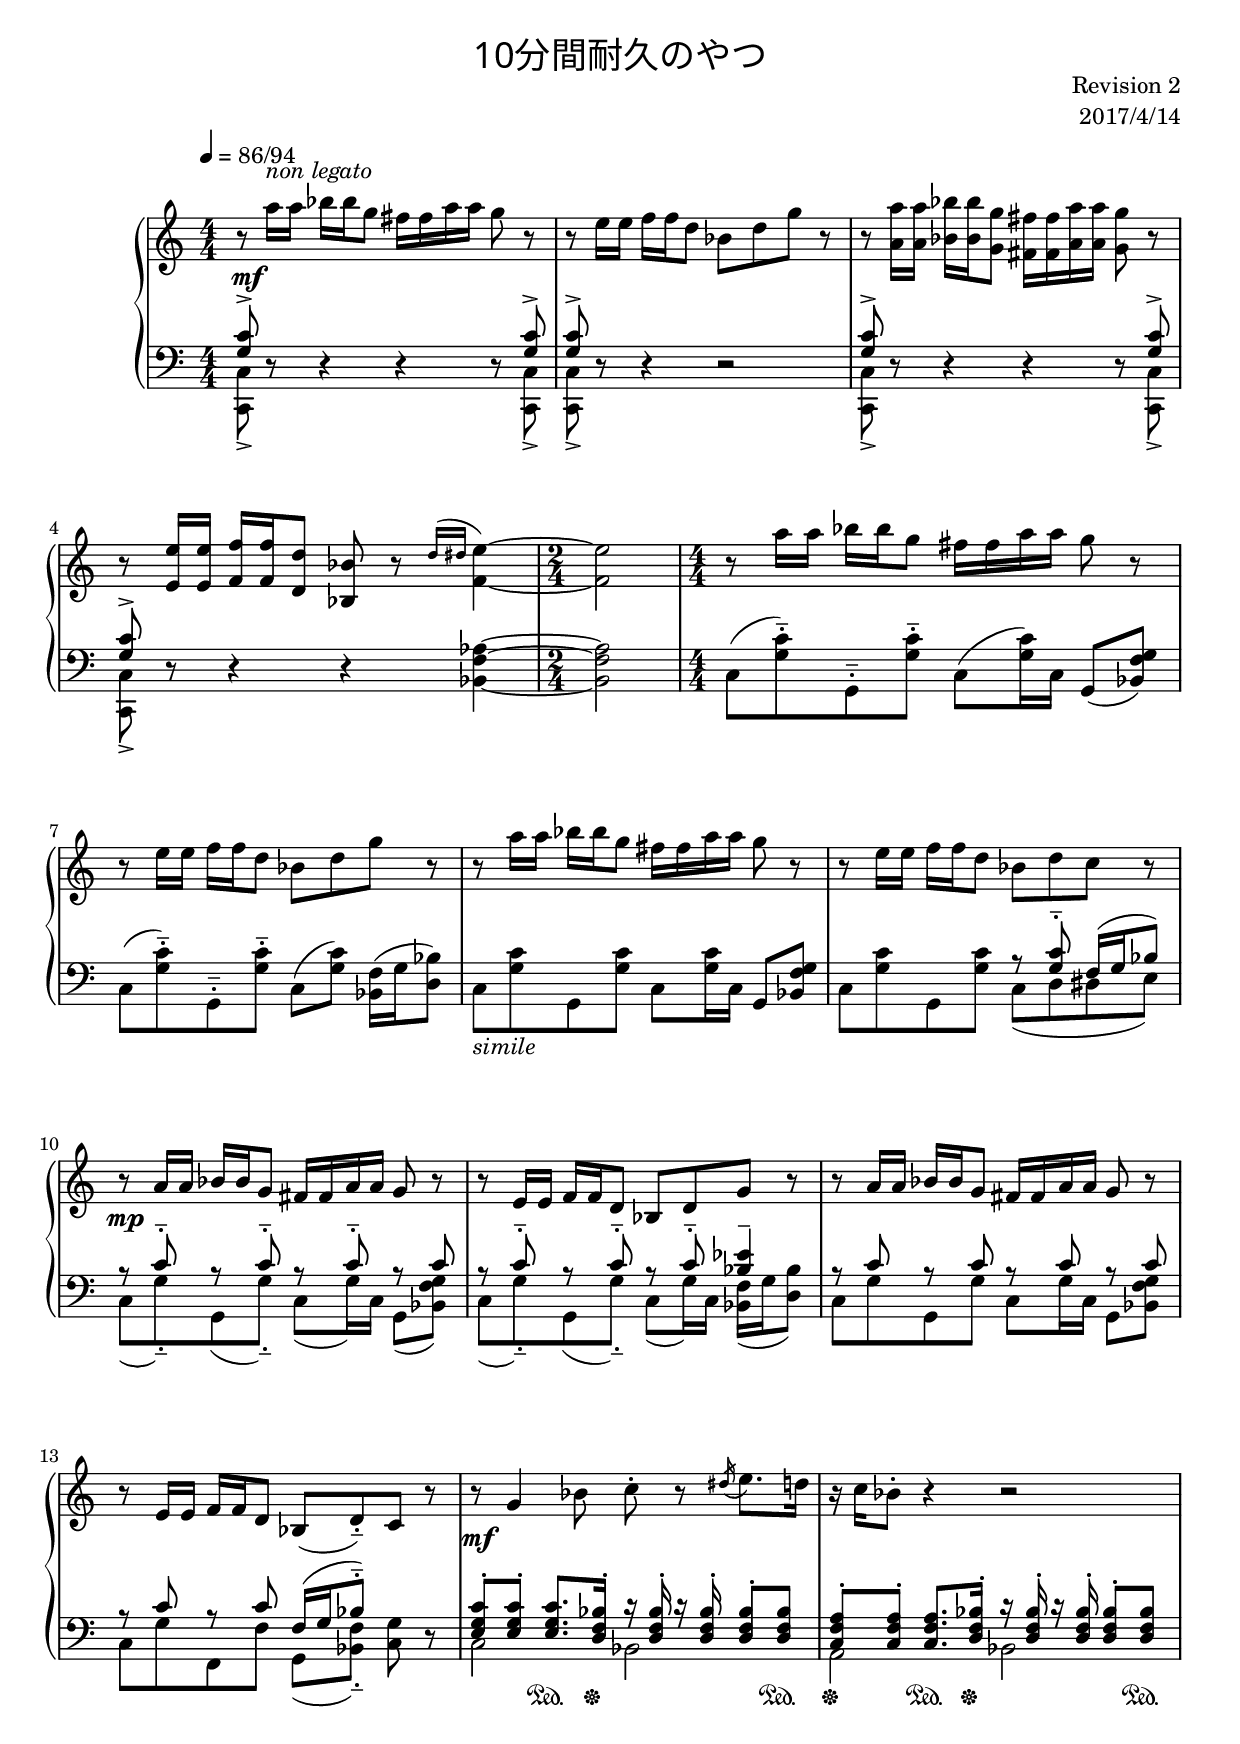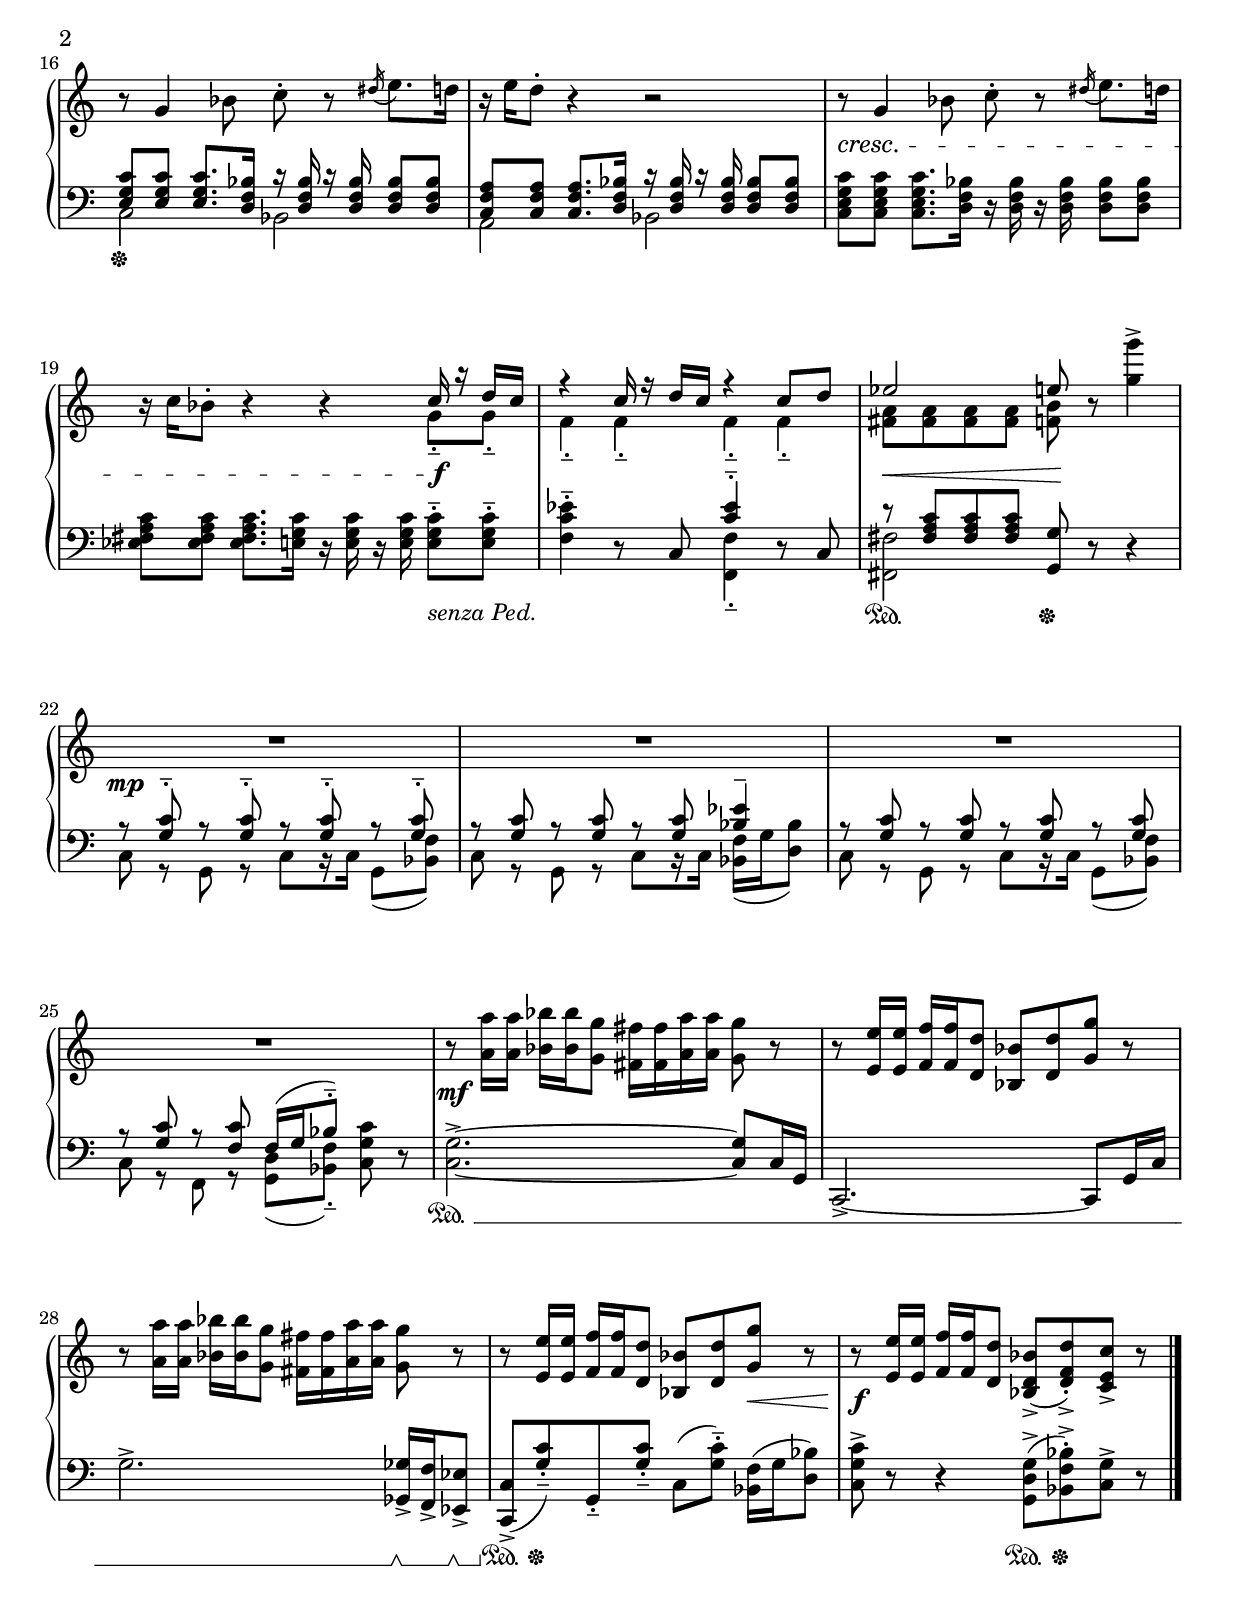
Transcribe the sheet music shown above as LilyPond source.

\version "2.19.24"

\include "stylesheet.ily"

cleft = \change Staff = "left"
cright = \change Staff = "right"

\header {
  title = "10分間耐久のやつ"
  revision = "Revision 2"
  date = "2017/4/14"
}

\paper {
}

global = {
  \key c \major
  \time 4/4
  \tempo \markup {
    \concat {
      \smaller \general-align #Y #DOWN \note #"4" #1
      \normal-text " = 86/94"
    }
  }

  s1*4
  \time 2/4
  s2
  \time 4/4

  s1*8

  s1*8

  s1*4

  s1*5
  \bar "|."
}

right = << \global \relative c''' {
  r8 a16^\markup \italic "non legato" a bes bes g8 fis16 fis a a g8 r |
  r8 e16 e f f d8 bes d g r |
  r8 <a, a'>16 q <bes bes'> q <g g'>8 <fis fis'>16 q <a a'> q <g g'>8 r |
  r8 <e e'>16 q <f f'> q <d d'>8 <bes bes'> r \acciaccatura { \slurUp d'16 dis } <f, e'>4 ~ \slurNeutral | q2 |

  r8 a'16 a bes bes g8 fis16 fis a a g8 r |
  r8 e16 e f f d8 bes d g r |
  r8 a16 a bes bes g8 fis16 fis a a g8 r |
  r8 e16 e f f d8 bes d c r |

  r8 a16 a bes bes g8 fis16 fis a a g8 r |
  r8 e16 e f f d8 bes d g r |
  r8 a16 a bes bes g8 fis16 fis a a g8 r |
  r8 e16 e f f d8 bes( d-.--) c r |

  r8 g'4 bes8 c-. r \acciaccatura dis16 e8. d16 | r c bes8-. r4 r2 |
  r8 g4 bes8 c-. r \acciaccatura dis16 e8. d16 | r e d8-. r4 r2 |
  r8 g,4 bes8 c-. r \acciaccatura dis16 e8. d16 | r c bes8-. r4 r << { c16 r d c } \\ { g8-.-- g-.-- } >> |
  << { r4 c16 r d c r4 c8 d } \\ { f,4-.-- f-.-- f-.-- f-.-- } >> | << { ees'2 e8 } \\ { <fis, a>8 q q q <f b> } >> r <g' g'>4-> |

  R1*4

  r8 <a, a'>16 q <bes bes'> q <g g'>8 <fis fis'>16 q <a a'> q <g g'>8 r |
  r8 <e e'>16 q <f f'> q <d d'>8 <bes bes'> <d d'> <g g'> r |
  r8 <a a'>16 q <bes bes'> q <g g'>8 <fis fis'>16 q <a a'> q <g g'>8 r |
  r8 <e e'>16 q <f f'> q <d d'>8 <bes bes'> <d d'> <g g'> r |
  r8 <e e'>16 q <f f'> q <d d'>8 <bes d bes'>->( <d f d'>-.->) <c e c'>-> r |
} >>

left = << \global \relative c {
  << <g' c>8-> \\ <c,, c'>8-> >> r r4 r4 r8 << <g'' c>8-> \\ <c,, c'>8-> >> |
  << <g'' c>8-> \\ <c,, c'>8-> >> r r4 r2 |
  << <g'' c>8-> \\ <c,, c'>8-> >> r r4 r4 r8 << <g'' c>8-> \\ <c,, c'>8-> >> |
  << <g'' c>8-> \\ <c,, c'>8-> >> r r4 r4 <bes' f' aes>4  ~ | q2 |

  c8( <g' c>-.--) g,-.-- <g' c>-.-- c,8( <g' c>16) c, g8( <bes f' g>) |
  c8( <g' c>-.--) g,-.-- <g' c>-.-- c,8( <g' c>) <bes, f'>16( g' <d bes'>8) |
  c8_\markup \italic "simile" <g' c> g, <g' c> c, <g' c>16 c, g8 <bes f' g> |
  c8 <g' c> g, <g' c> << { r <g c>-.-- f16( g bes8) } \\ { c,8( d dis e) } >> |

  << { r8 c'-.-- r c-.-- r c-.-- r c } \\ { c,8( g'-.--) g,8( g'-.--) c,8( g'16) c, g8( <bes f' g>) } >>
  << { r8 c'-.-- r c-.-- r c-.-- <bes ees>4-- } \\ { c,8( g'-.--) g,8( g'-.--) c,8( g'16) c, <bes f'>16( g' <d bes'>8) } >>
  << { r8 c' r c r c r c } \\ { c,8 g' g,8 g' c,8 g'16 c, g8 <bes f' g> } >>
  << { r8 c' r c f,16( g bes8-.--) } \\ { c,8 g' f, f' g,([ <bes f'>-.--)] } >> <c g'>8 r

  << {
   <e g c>8-. q-. q8. <d f bes>16-. r q-. r q-. q8-. q |
   <c f a>8-. q-. q8. <d f bes>16-. r q-. r q-. q8-. q |
   <e g c>8 q q8. <d f bes>16 r q r q q8 q |
   <c f a>8 q q8. <d f bes>16 r q r q q8 q |
    } \\ {
   c2 bes | a bes |
   c2 bes | a bes |
  } >>
  <c e g c>8 q q8. <d f bes>16 r q r q q8 q |
  <ees fis a c>8 q q8. <e g c>16 r q r q q8-.-- q-.-- |
  <f c' ees>4-.-- r8 c << <c' ees>4-.-- \\ <f,, f'>-.-- >> r8 c' |
  << { r8 <fis a c> q q } \\ { <fis, fis'>2 } >> <g g'>8 r r4 |

  << { r8 <g' c>-.-- r q-.-- r q-.-- r q-.-- } \\ { c,8 r g r c[ r16 c] g8( <bes f'>) } >> |
  << { r8 <g' c> r q r q <bes ees>4-- } \\ { c,8 r g r c[ r16 c] <bes f'>16( g' <d bes'>8) } >>
  << { r8 <g c> r q r q r q } \\ { c,8 r g r c[ r16 c] g8( <bes f'>) } >> |
  << { r8 <g' c> r <f c'> f16( g bes8-.--) } \\ { c,8 r f, r <g d'>([ <bes f'>-.--)] } >> <c g' c>8 r |

  <c g'>2.-> ~ q8 c16 g | c,2.-> ~ c8 g'16 c | g'2.-> <ges, ges'>16-> <f f'>-> <ees ees'>8-> |
  <c c'>->( <g'' c>-.--) g,-.-- <g' c>-.-- c,( <g' c>-.--) <bes, f'>16( g' <d bes'>8) |
  <c g' c>8-> r r4 <g d' g>8->( <bes f' bes>->-.) <c g'>-> r |

} >>

dynamics = {
  s1*4\mf s2
  s1*4
  s1*4\mp
  s1*4\mf
  s1\cresc s2. s4\f
  s1 s2\< s2\!
  s1*4\mp
  s1\mf s s s2. s4\< s1\f
}

pedal = {
  s1*4 s2

  s1*8

  s4 s8.\sustainOn s16\sustainOff s4 s8 s\sustainOn |
  s4\sustainOff s8.\sustainOn s16\sustainOff s4 s8 s\sustainOn |
  s4\sustainOff s2. s1
  s1 s2. s4^\markup \italic "senza Ped."
  s1 s2\sustainOn s2\sustainOff
  s1*4

  \set Dynamics.pedalSustainStyle = #'mixed
  s1\sustainOn s
  s2. s8\sustainOff\sustainOn s16.\sustainOff\sustainOn s32\sustainOff

  \set Dynamics.pedalSustainStyle = #'text
  s8\sustainOn s\sustainOff s2.
  s2 s8\sustainOn s\sustainOff
}

\score {
  <<
    \new PianoStaff \with {
      connectArpeggios = ##t
    } <<
      \new Staff = "right" \with {
        midiInstrument = "acoustic grand"
      } \right
      \new Dynamics = "dynamics" \dynamics
      \new Staff = "left" \with {
        midiInstrument = "acoustic grand"
      } { \clef bass \left }
      \new Dynamics = "pedal" \pedal
    >>
  >>
  \layout {}
  \midi {
    \tempo 4=86
  }
}